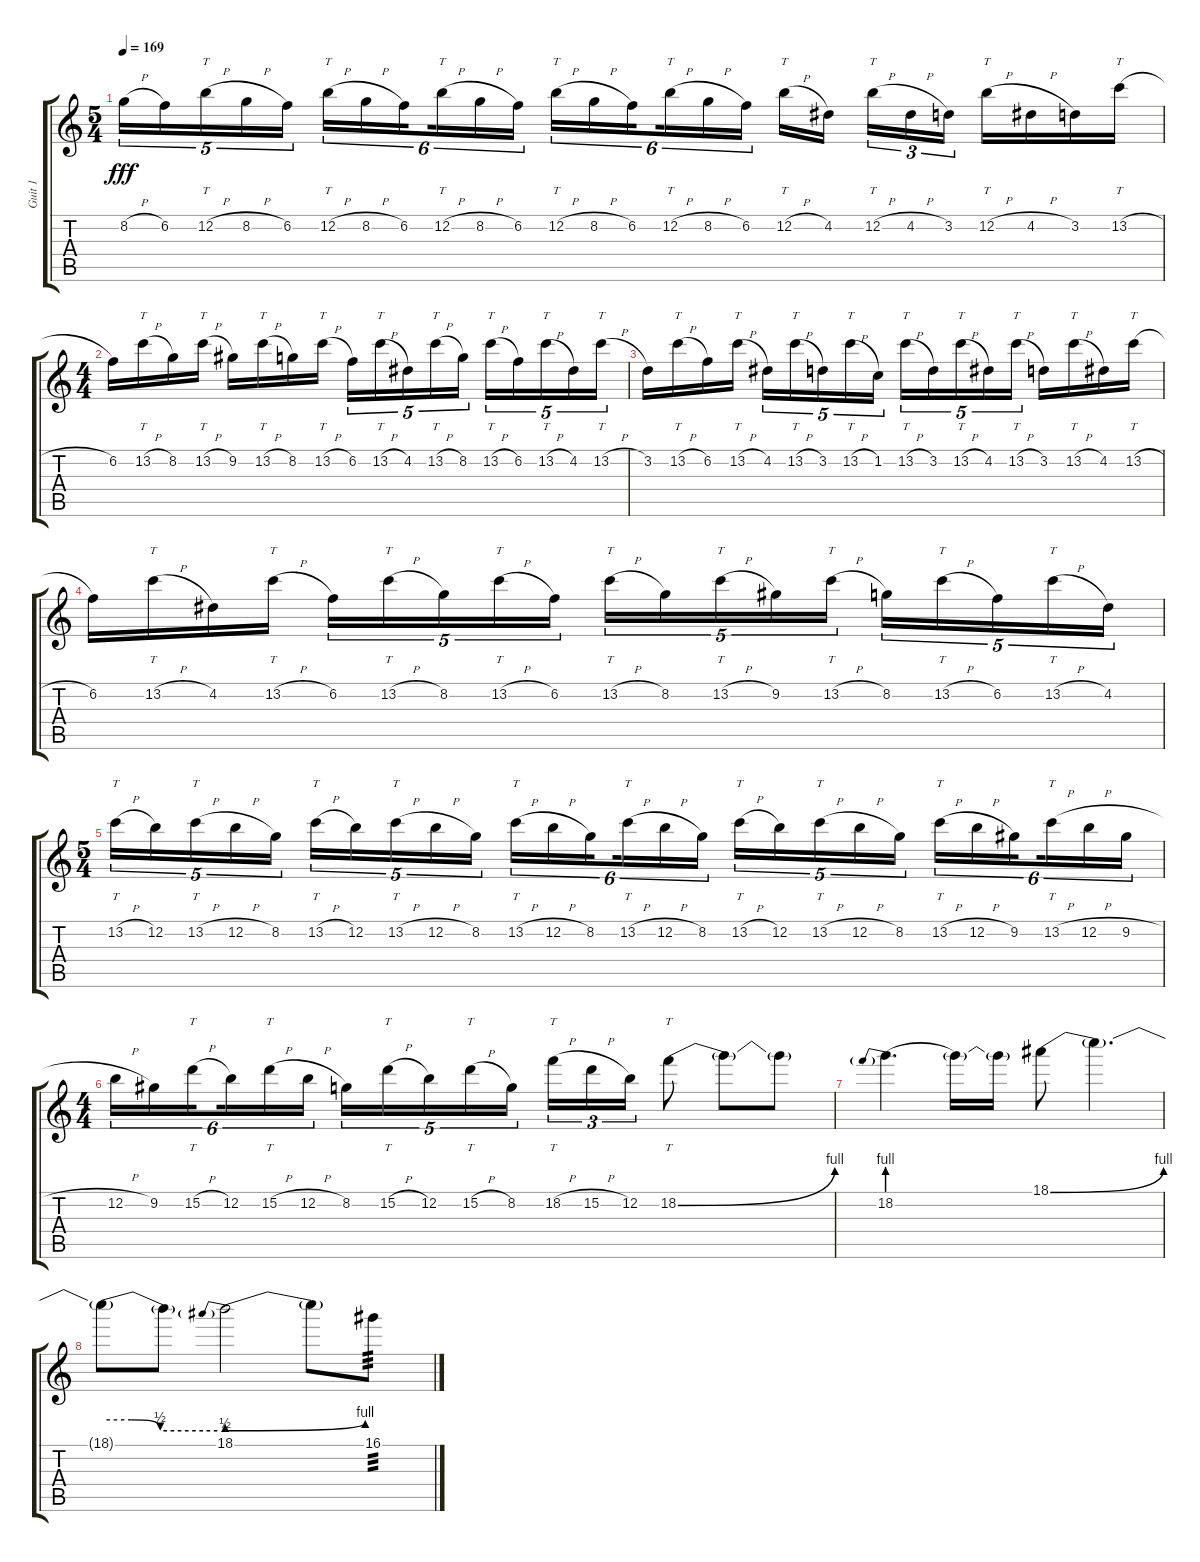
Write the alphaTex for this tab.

\track ("Guit 1" "Guit 1") {instrument distortionguitar}
\staff {score tabs}
\tuning (E4 B3 G3 D3 A2 E2) {hide}
\ts (5 4)
\tempo 169
\clef g2
\ks c
8.2{h}.16{tu (5 4) dy fff} 6.2.16{tu (5 4)} 12.2{h}.16{tt tu (5 4)} 8.2{h}.16{tu (5 4)} 6.2.16{tu (5 4)} 12.2{h}.16{tt tu (6 4)} 8.2{h}.16{tu (6 4)} 6.2.16{tu (6 4) beam splitsecondary} 12.2{h}.16{tt tu (6 4)} 8.2{h}.16{tu (6 4)} 6.2.16{tu (6 4)} 12.2{h}.16{tt tu (6 4)} 8.2{h}.16{tu (6 4)} 6.2.16{tu (6 4) beam splitsecondary} 12.2{h}.16{tt tu (6 4)} 8.2{h}.16{tu (6 4)} 6.2.16{tu (6 4)} 12.2{h}.16{tt} 4.2.16{beam splitsecondary} 12.2{h}.16{tt tu (3 2)} 4.2{h}.16{tu (3 2)} 3.2.16{tu (3 2)} 12.2{h}.16{tt} 4.2{h}.16 3.2.16 13.2{h}.16{tt} |
\ts (4 4)
6.2.16 13.2{h}.16{tt} 8.2.16 13.2{h}.16{tt} 9.2.16 13.2{h}.16{tt} 8.2.16 13.2{h}.16{tt} 6.2.16{tu (5 4)} 13.2{h}.16{tt tu (5 4)} 4.2.16{tu (5 4)} 13.2{h}.16{tt tu (5 4)} 8.2.16{tu (5 4)} 13.2{h}.16{tt tu (5 4)} 6.2.16{tu (5 4)} 13.2{h}.16{tt tu (5 4)} 4.2.16{tu (5 4)} 13.2{h}.16{tt tu (5 4)} |
3.2.16 13.2{h}.16{tt} 6.2.16 13.2{h}.16{tt} 4.2.16{tu (5 4)} 13.2{h}.16{tt tu (5 4)} 3.2.16{tu (5 4)} 13.2{h}.16{tt tu (5 4)} 1.2.16{tu (5 4)} 13.2{h}.16{tt tu (5 4)} 3.2.16{tu (5 4)} 13.2{h}.16{tt tu (5 4)} 4.2.16{tu (5 4)} 13.2{h}.16{tt tu (5 4)} 3.2.16 13.2{h}.16{tt} 4.2.16 13.2{h}.16{tt} |
6.2.16 13.2{h}.16{tt} 4.2.16 13.2{h}.16{tt} 6.2.16{tu (5 4)} 13.2{h}.16{tt tu (5 4)} 8.2.16{tu (5 4)} 13.2{h}.16{tt tu (5 4)} 6.2.16{tu (5 4)} 13.2{h}.16{tt tu (5 4)} 8.2.16{tu (5 4)} 13.2{h}.16{tt tu (5 4)} 9.2.16{tu (5 4)} 13.2{h}.16{tt tu (5 4)} 8.2.16{tu (5 4)} 13.2{h}.16{tt tu (5 4)} 6.2.16{tu (5 4)} 13.2{h}.16{tt tu (5 4)} 4.2.16{tu (5 4)} |
\ts (5 4)
13.2{h}.16{tt tu (5 4)} 12.2.16{tu (5 4)} 13.2{h}.16{tt tu (5 4)} 12.2{h}.16{tu (5 4)} 8.2.16{tu (5 4)} 13.2{h}.16{tt tu (5 4)} 12.2.16{tu (5 4)} 13.2{h}.16{tt tu (5 4)} 12.2{h}.16{tu (5 4)} 8.2.16{tu (5 4)} 13.2{h}.16{tt tu (6 4)} 12.2{h}.16{tu (6 4)} 8.2.16{tu (6 4) beam splitsecondary} 13.2{h}.16{tt tu (6 4)} 12.2{h}.16{tu (6 4)} 8.2.16{tu (6 4)} 13.2{h}.16{tt tu (5 4)} 12.2.16{tu (5 4)} 13.2{h}.16{tt tu (5 4)} 12.2{h}.16{tu (5 4)} 8.2.16{tu (5 4)} 13.2{h}.16{tt tu (6 4)} 12.2{h}.16{tu (6 4)} 9.2.16{tu (6 4) beam splitsecondary} 13.2{h}.16{tt tu (6 4)} 12.2{h}.16{tu (6 4)} 9.2{h}.16{tu (6 4)} |
\ts (4 4)
12.2{h}.16{tu (6 4)} 9.2.16{tu (6 4)} 15.2{h}.16{tt tu (6 4) beam splitsecondary} 12.2.16{tu (6 4)} 15.2{h}.16{tt tu (6 4)} 12.2{h}.16{tu (6 4)} 8.2.16{tu (5 4)} 15.2{h}.16{tt tu (5 4)} 12.2.16{tu (5 4)} 15.2{h}.16{tt tu (5 4)} 8.2.16{tu (5 4)} 18.2{h}.16{tt tu (3 2)} 15.2{h}.16{tu (3 2)} 12.2.16{tu (3 2)} 18.2{be (bend 0 0 60 4)}.8{tt} 18.2{t}.8 18.2{t}.8 |
18.2{be (prebend 0 4 60 4)}.4{d} 18.2{t}.16 18.2{t}.16 18.1{be (bend 0 0 60 4)}.8 18.1{t}.4{d} |
18.1{be (custom 0 4 15 4 30 2 60 2) t}.8 18.1{t}.8 18.1{be (prebendbend 0 2 60 4)}.2 18.1{t}.8 16.1.8{tp 3}
